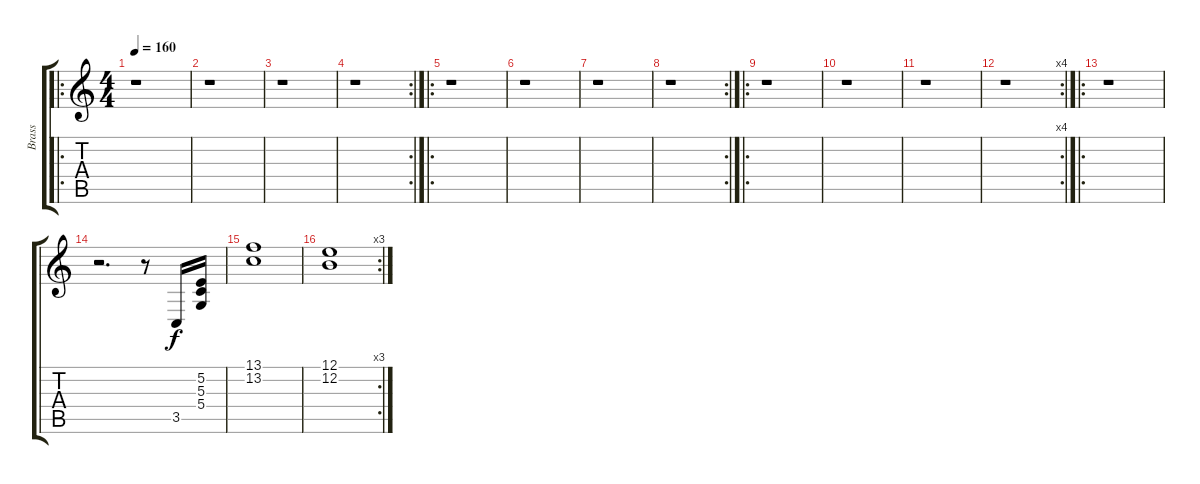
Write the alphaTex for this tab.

\track ("Brass" "Brass") {instrument brasssection}
\staff {score tabs}
\tuning (E4 B3 G3 D3 A2 E2) {hide}
\ro
\ts (4 4)
\tempo 160
\clef g2
\ks c
r.1{dy f instrument brasssection} |
r.1 |
r.1 |
\rc 2
r.1 |
\ro
r.1 |
r.1 |
r.1 |
\rc 2
r.1 |
\ro
r.1 |
r.1 |
r.1 |
\rc 4
r.1 |
\ro
r.1 |
r.2{d} r.8 3.5.16 (5.2 5.3 5.4).16 |
(13.1 13.2).1 |
\rc 3
(12.1 12.2).1
